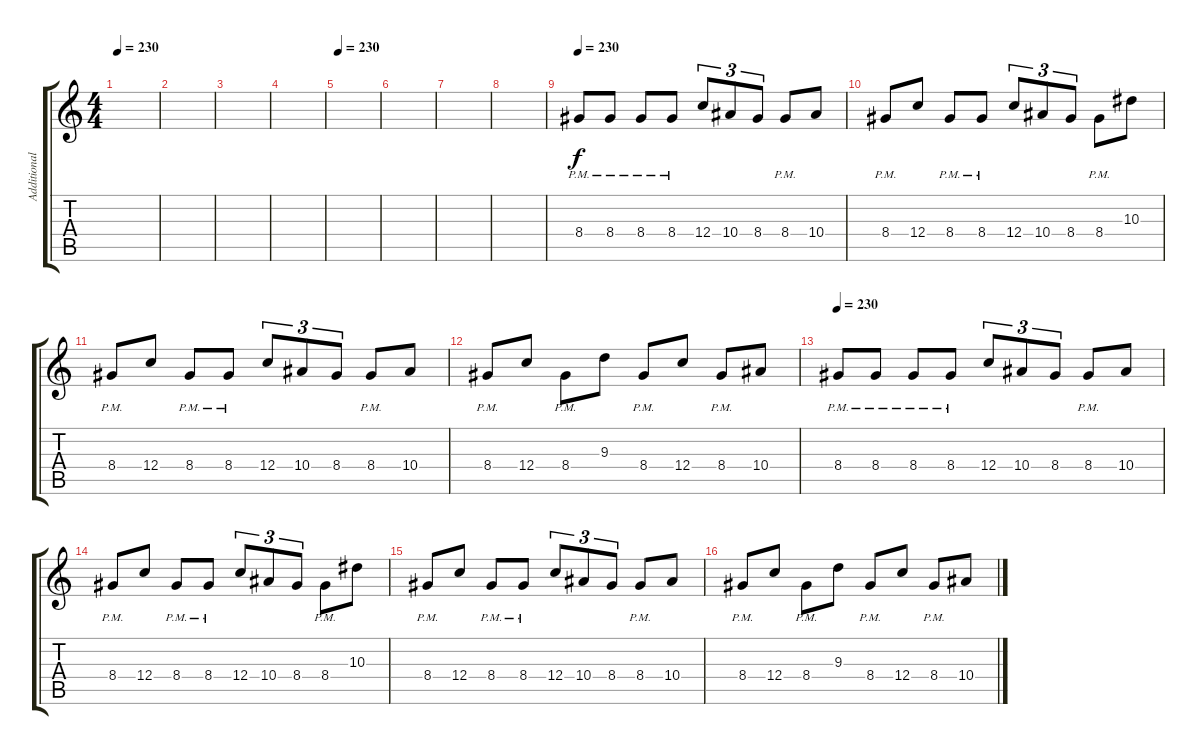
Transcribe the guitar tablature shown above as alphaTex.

\track ("Additional Guitar 1" "Additional") {instrument overdrivenguitar}
\staff {score tabs}
\tuning (D4 A3 F3 C3 G2 C2) {hide}
\ts (4 4)
\tempo 230
\clef g2
\ks c
|
|
|
|
\tempo 230
|
|
|
|
\tempo 230
8.4{pm}.8 8.4{pm}.8 8.4{pm}.8 8.4{pm}.8 12.4.8{tu (3 2)} 10.4.8{tu (3 2)} 8.4.8{tu (3 2)} 8.4{pm}.8 10.4.8 |
8.4{pm}.8 12.4.8 8.4{pm}.8 8.4{pm}.8 12.4.8{tu (3 2)} 10.4.8{tu (3 2)} 8.4.8{tu (3 2)} 8.4{pm}.8 10.3.8 |
8.4{pm}.8 12.4.8 8.4{pm}.8 8.4{pm}.8 12.4.8{tu (3 2)} 10.4.8{tu (3 2)} 8.4.8{tu (3 2)} 8.4{pm}.8 10.4.8 |
8.4{pm}.8 12.4.8 8.4{pm}.8 9.3.8 8.4{pm}.8 12.4.8 8.4{pm}.8 10.4.8 |
\tempo 230
8.4{pm}.8 8.4{pm}.8 8.4{pm}.8 8.4{pm}.8 12.4.8{tu (3 2)} 10.4.8{tu (3 2)} 8.4.8{tu (3 2)} 8.4{pm}.8 10.4.8 |
8.4{pm}.8 12.4.8 8.4{pm}.8 8.4{pm}.8 12.4.8{tu (3 2)} 10.4.8{tu (3 2)} 8.4.8{tu (3 2)} 8.4{pm}.8 10.3.8 |
8.4{pm}.8 12.4.8 8.4{pm}.8 8.4{pm}.8 12.4.8{tu (3 2)} 10.4.8{tu (3 2)} 8.4.8{tu (3 2)} 8.4{pm}.8 10.4.8 |
8.4{pm}.8 12.4.8 8.4{pm}.8 9.3.8 8.4{pm}.8 12.4.8 8.4{pm}.8 10.4.8
